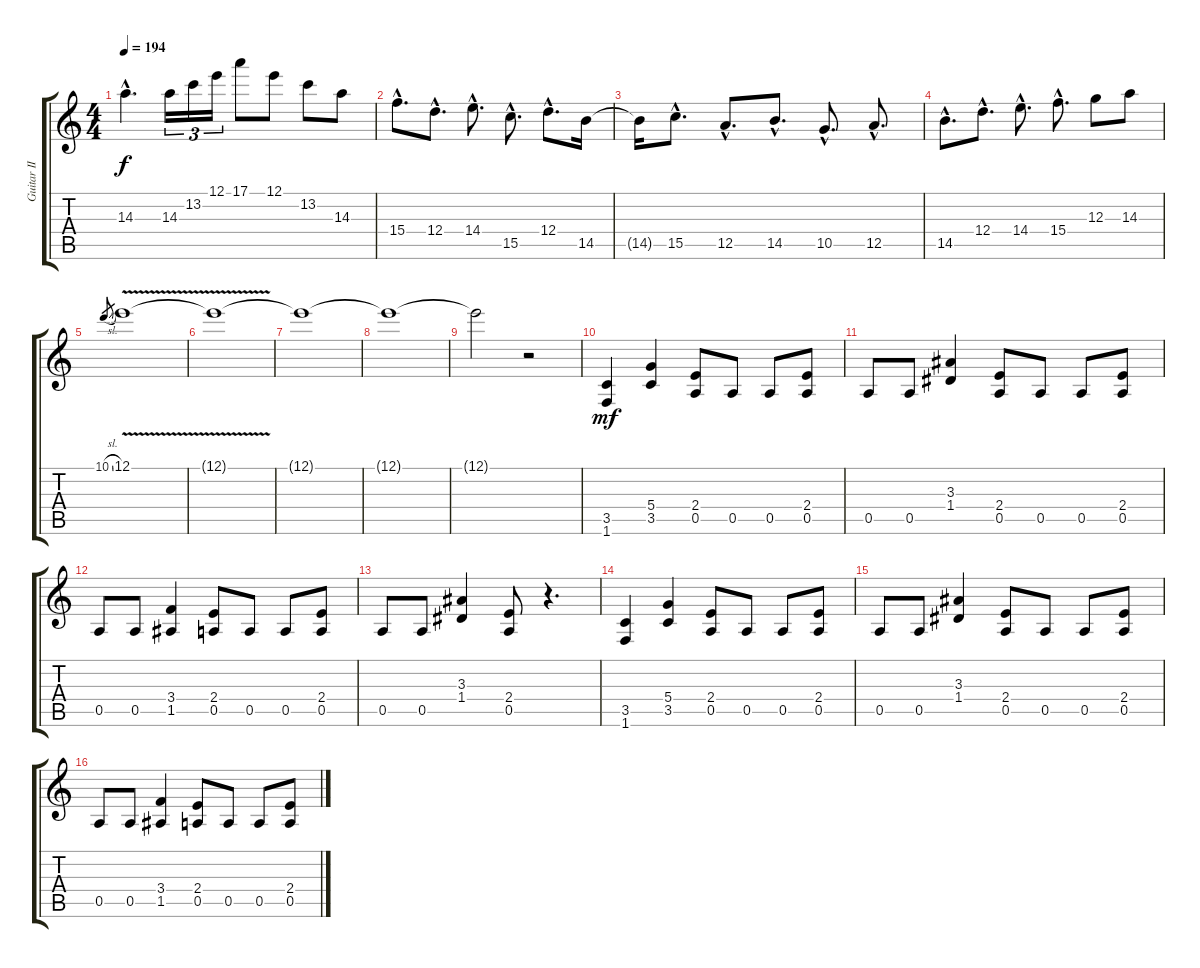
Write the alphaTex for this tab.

\track ("Guitar II" "Guitar II") {instrument distortionguitar}
\staff {score tabs}
\tuning (E4 B3 G3 D3 A2 E2) {hide}
\ts (4 4)
\tempo 194
\clef g2
\ks c
14.3{hac}.4{d dy f} 14.3.16{tu (3 2)} 13.2.16{tu (3 2)} 12.1.16{tu (3 2)} 17.1.8 12.1.8 13.2.8 14.3.8 |
15.4{hac}.8{d} 12.4{hac}.8{d} 14.4{hac}.8{d} 15.5{hac}.8{d} 12.4{hac}.8{d} 14.5.16 |
14.5{t}.16 15.5{hac}.8{d} 12.5{hac}.8{d} 14.5{hac}.8{d} 10.5{hac}.8{d} 12.5{hac}.8{d} |
14.5{hac}.8{d} 12.4{hac}.8{d} 14.4{hac}.8{d} 15.4{hac}.8{d} 12.3.8 14.3.8 |
10.1{sl}.8{gr} 12.1{v}.1 |
12.1{t}.1 |
12.1{t}.1 |
12.1{t}.1 |
12.1{t}.2 r.2 |
(3.5 1.6).4{dy mf} (5.4 3.5).4 (2.4 0.5).8 0.5.8 0.5.8 (2.4 0.5).8 |
0.5.8 0.5.8 (3.3 1.4).4 (2.4 0.5).8 0.5.8 0.5.8 (2.4 0.5).8 |
0.5.8 0.5.8 (3.4 1.5).4 (2.4 0.5).8 0.5.8 0.5.8 (2.4 0.5).8 |
0.5.8 0.5.8 (3.3 1.4).4 (2.4 0.5).8 r.4{d} |
(3.5 1.6).4 (5.4 3.5).4 (2.4 0.5).8 0.5.8 0.5.8 (2.4 0.5).8 |
0.5.8 0.5.8 (3.3 1.4).4 (2.4 0.5).8 0.5.8 0.5.8 (2.4 0.5).8 |
0.5.8 0.5.8 (3.4 1.5).4 (2.4 0.5).8 0.5.8 0.5.8 (2.4 0.5).8
